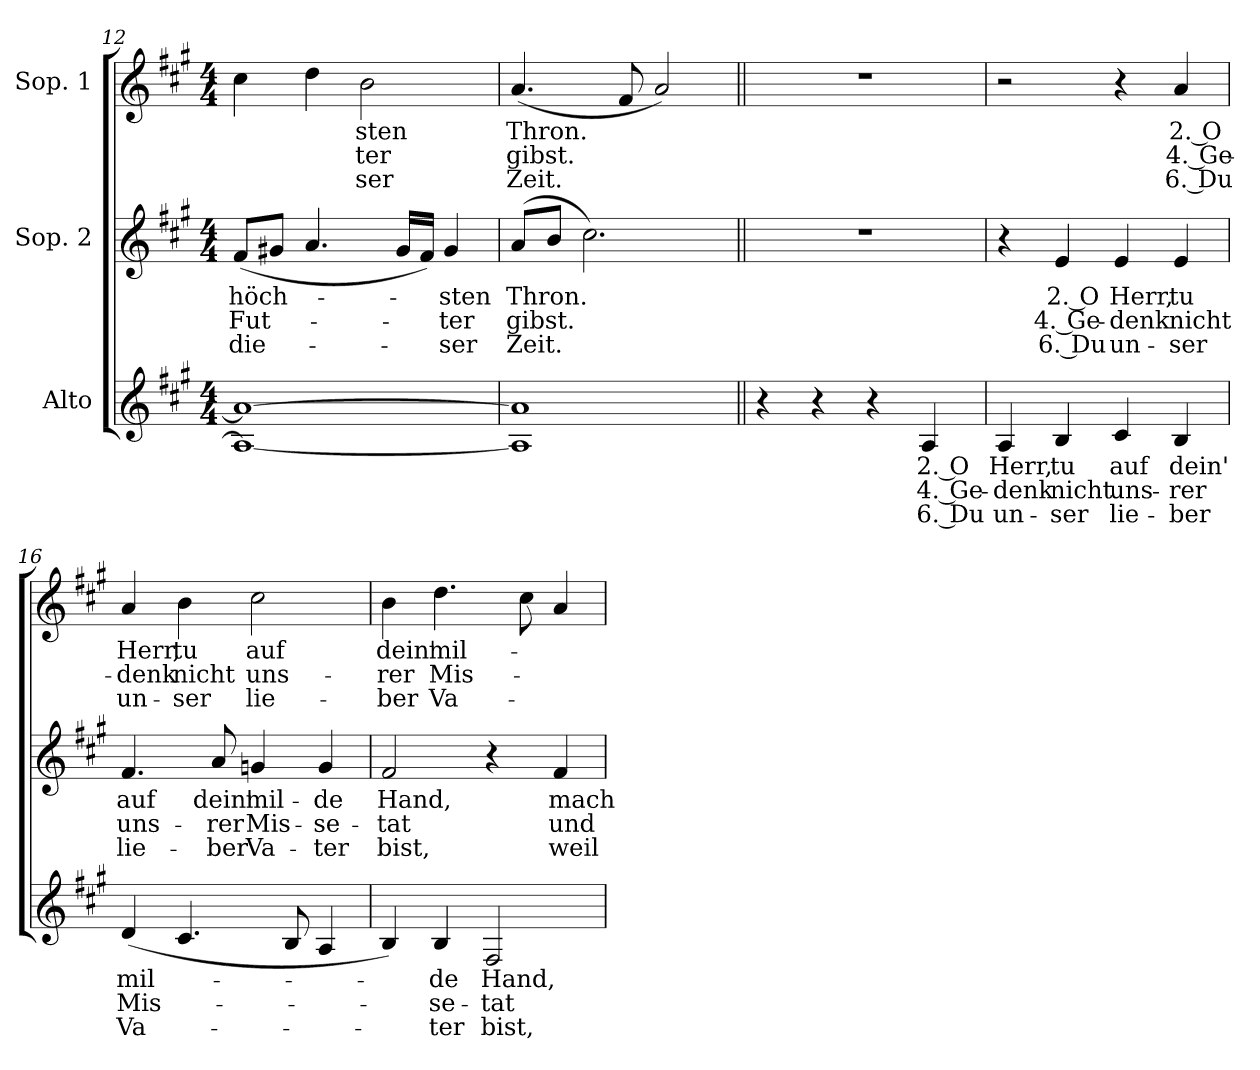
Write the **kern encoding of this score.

**kern	**text	**text	**text	**kern	**text	**text	**text	**kern	**text	**text	**text
*part3	*part3	*part3	*part3	*part2	*part2	*part2	*part2	*part1	*part1	*part1	*part1
*staff3	*staff3	*staff3	*staff3	*staff2	*staff2	*staff2	*staff2	*staff1	*staff1	*staff1	*staff1
*I"Alto	*	*	*	*I"Sop. 2	*	*	*	*I"Sop. 1	*	*	*
*clefG2	*	*	*	*clefG2	*	*	*	*clefG2	*	*	*
*k[f#c#g#]	*	*	*	*k[f#c#g#]	*	*	*	*k[f#c#g#]	*	*	*
*A:	*	*	*	*A:	*	*	*	*A:	*	*	*
*M4/4	*	*	*	*M4/4	*	*	*	*M4/4	*	*	*
=12	=12	=12	=12	=12	=12	=12	=12	=12	=12	=12	=12
*^	*	*	*	*	*	*	*	*	*	*	*
!	!	!	!	!	!	!LO:LY:b	!LO:LY:b	!LO:LY:b	!	!	!	!
1a_	1A_	.	.	.	(<8f#/L	höch-	Fut-	die-	4cc#\	.	.	.
.	.	.	.	.	8g#X/J	.	.	.	.	.	.	.
.	.	.	.	.	4.a/	.	.	.	4dd\	.	.	.
!	!	!	!	!	!	!	!	!	!	!LO:LY:b	!LO:LY:b	!LO:LY:b
.	.	.	.	.	.	.	.	.	2b\	-sten	-ter	-ser
.	.	.	.	.	16g#/LL	.	.	.	.	.	.	.
.	.	.	.	.	16f#/JJ)	.	.	.	.	.	.	.
!	!	!	!	!	!	!LO:LY:b	!LO:LY:b	!LO:LY:b	!	!	!	!
.	.	.	.	.	4g#/	-sten	-ter	-ser	.	.	.	.
=13	=13	=13	=13	=13	=13	=13	=13	=13	=13	=13	=13	=13
!	!	!	!	!	!	!LO:LY:b	!LO:LY:b	!LO:LY:b	!	!	!	!
!	!	!	!	!	!	!	!	!	!	!LO:LY:b	!LO:LY:b	!LO:LY:b
1a]	1A]	.	.	.	(>8a/L	Thron.	gibst.	Zeit.	(<4.a/	Thron.	gibst.	Zeit.
.	.	.	.	.	8b/J	.	.	.	.	.	.	.
.	.	.	.	.	2.cc#\)	.	.	.	.	.	.	.
.	.	.	.	.	.	.	.	.	8f#/	.	.	.
.	.	.	.	.	.	.	.	.	2a/)	.	.	.
*v	*v	*	*	*	*	*	*	*	*	*	*	*
!!LO:PB:g=z
=14||	=14||	=14||	=14||	=14||	=14||	=14||	=14||	=14||	=14||	=14||	=14||
4r	.	.	.	1r	.	.	.	1r	.	.	.
4r	.	.	.	.	.	.	.	.	.	.	.
4r	.	.	.	.	.	.	.	.	.	.	.
!	!LO:LY:b	!LO:LY:b	!LO:LY:b	!	!	!	!	!	!	!	!
4A/	2. O	4. Ge-	6. Du	.	.	.	.	.	.	.	.
=15	=15	=15	=15	=15	=15	=15	=15	=15	=15	=15	=15
!	!LO:LY:b	!LO:LY:b	!LO:LY:b	!	!	!	!	!	!	!	!
4A/	Herr,	-denk	un-	4r	.	.	.	2r	.	.	.
!	!LO:LY:b	!LO:LY:b	!LO:LY:b	!	!	!	!	!	!	!	!
!	!	!	!	!	!LO:LY:b	!LO:LY:b	!LO:LY:b	!	!	!	!
4B/	tu	nicht	-ser	4e/	2. O	4. Ge-	6. Du	.	.	.	.
!	!LO:LY:b	!LO:LY:b	!LO:LY:b	!	!	!	!	!	!	!	!
!	!	!	!	!	!LO:LY:b	!LO:LY:b	!LO:LY:b	!	!	!	!
4c#/	auf	uns-	lie-	4e/	Herr,	-denk	un-	4r	.	.	.
!	!LO:LY:b	!LO:LY:b	!LO:LY:b	!	!	!	!	!	!	!	!
!	!	!	!	!	!LO:LY:b	!LO:LY:b	!LO:LY:b	!	!	!	!
!	!	!	!	!	!	!	!	!	!LO:LY:b	!LO:LY:b	!LO:LY:b
4B/	dein'	-rer	-ber	4e/	tu	nicht	-ser	4a/	2. O	4. Ge-	6. Du
=16	=16	=16	=16	=16	=16	=16	=16	=16	=16	=16	=16
!	!LO:LY:b	!LO:LY:b	!LO:LY:b	!	!	!	!	!	!	!	!
!	!	!	!	!	!LO:LY:b	!LO:LY:b	!LO:LY:b	!	!	!	!
!	!	!	!	!	!	!	!	!	!LO:LY:b	!LO:LY:b	!LO:LY:b
(<4d/	mil-	Mis-	Va-	4.f#/	auf	uns-	lie-	4a/	Herr,	-denk	un-
!	!	!	!	!	!	!	!	!	!LO:LY:b	!LO:LY:b	!LO:LY:b
4.c#/	.	.	.	.	.	.	.	4b\	tu	nicht	-ser
!	!	!	!	!	!LO:LY:b	!LO:LY:b	!LO:LY:b	!	!	!	!
.	.	.	.	8a/	dein'	-rer	-ber	.	.	.	.
!	!	!	!	!	!LO:LY:b	!LO:LY:b	!LO:LY:b	!	!	!	!
!	!	!	!	!	!	!	!	!	!LO:LY:b	!LO:LY:b	!LO:LY:b
.	.	.	.	4gn/	mil-	Mis-	Va-	2cc#\	auf	uns-	lie-
8B/	.	.	.	.	.	.	.	.	.	.	.
!	!	!	!	!	!LO:LY:b	!LO:LY:b	!LO:LY:b	!	!	!	!
4A/	.	.	.	4g/	-de	-se-	-ter	.	.	.	.
=17	=17	=17	=17	=17	=17	=17	=17	=17	=17	=17	=17
!	!	!	!	!	!LO:LY:b	!LO:LY:b	!LO:LY:b	!	!	!	!
!	!	!	!	!	!	!	!	!	!LO:LY:b	!LO:LY:b	!LO:LY:b
4B/)	.	.	.	2f#/	Hand,	-tat	bist,	4b\	dein'	-rer	-ber
!	!LO:LY:b	!LO:LY:b	!LO:LY:b	!	!	!	!	!	!	!	!
!	!	!	!	!	!	!	!	!	!LO:LY:b	!LO:LY:b	!LO:LY:b
4B/	-de	-se-	-ter	.	.	.	.	4.dd\	mil-	Mis-	Va-
!	!LO:LY:b	!LO:LY:b	!LO:LY:b	!	!	!	!	!	!	!	!
2F#/	Hand,	-tat	bist,	4r	.	.	.	.	.	.	.
.	.	.	.	.	.	.	.	8cc#\	.	.	.
!	!	!	!	!	!LO:LY:b	!LO:LY:b	!LO:LY:b	!	!	!	!
.	.	.	.	4f#/	mach	und	weil	4a/	.	.	.
=	=	=	=	=	=	=	=	=	=	=	=
*-	*-	*-	*-	*-	*-	*-	*-	*-	*-	*-	*-
